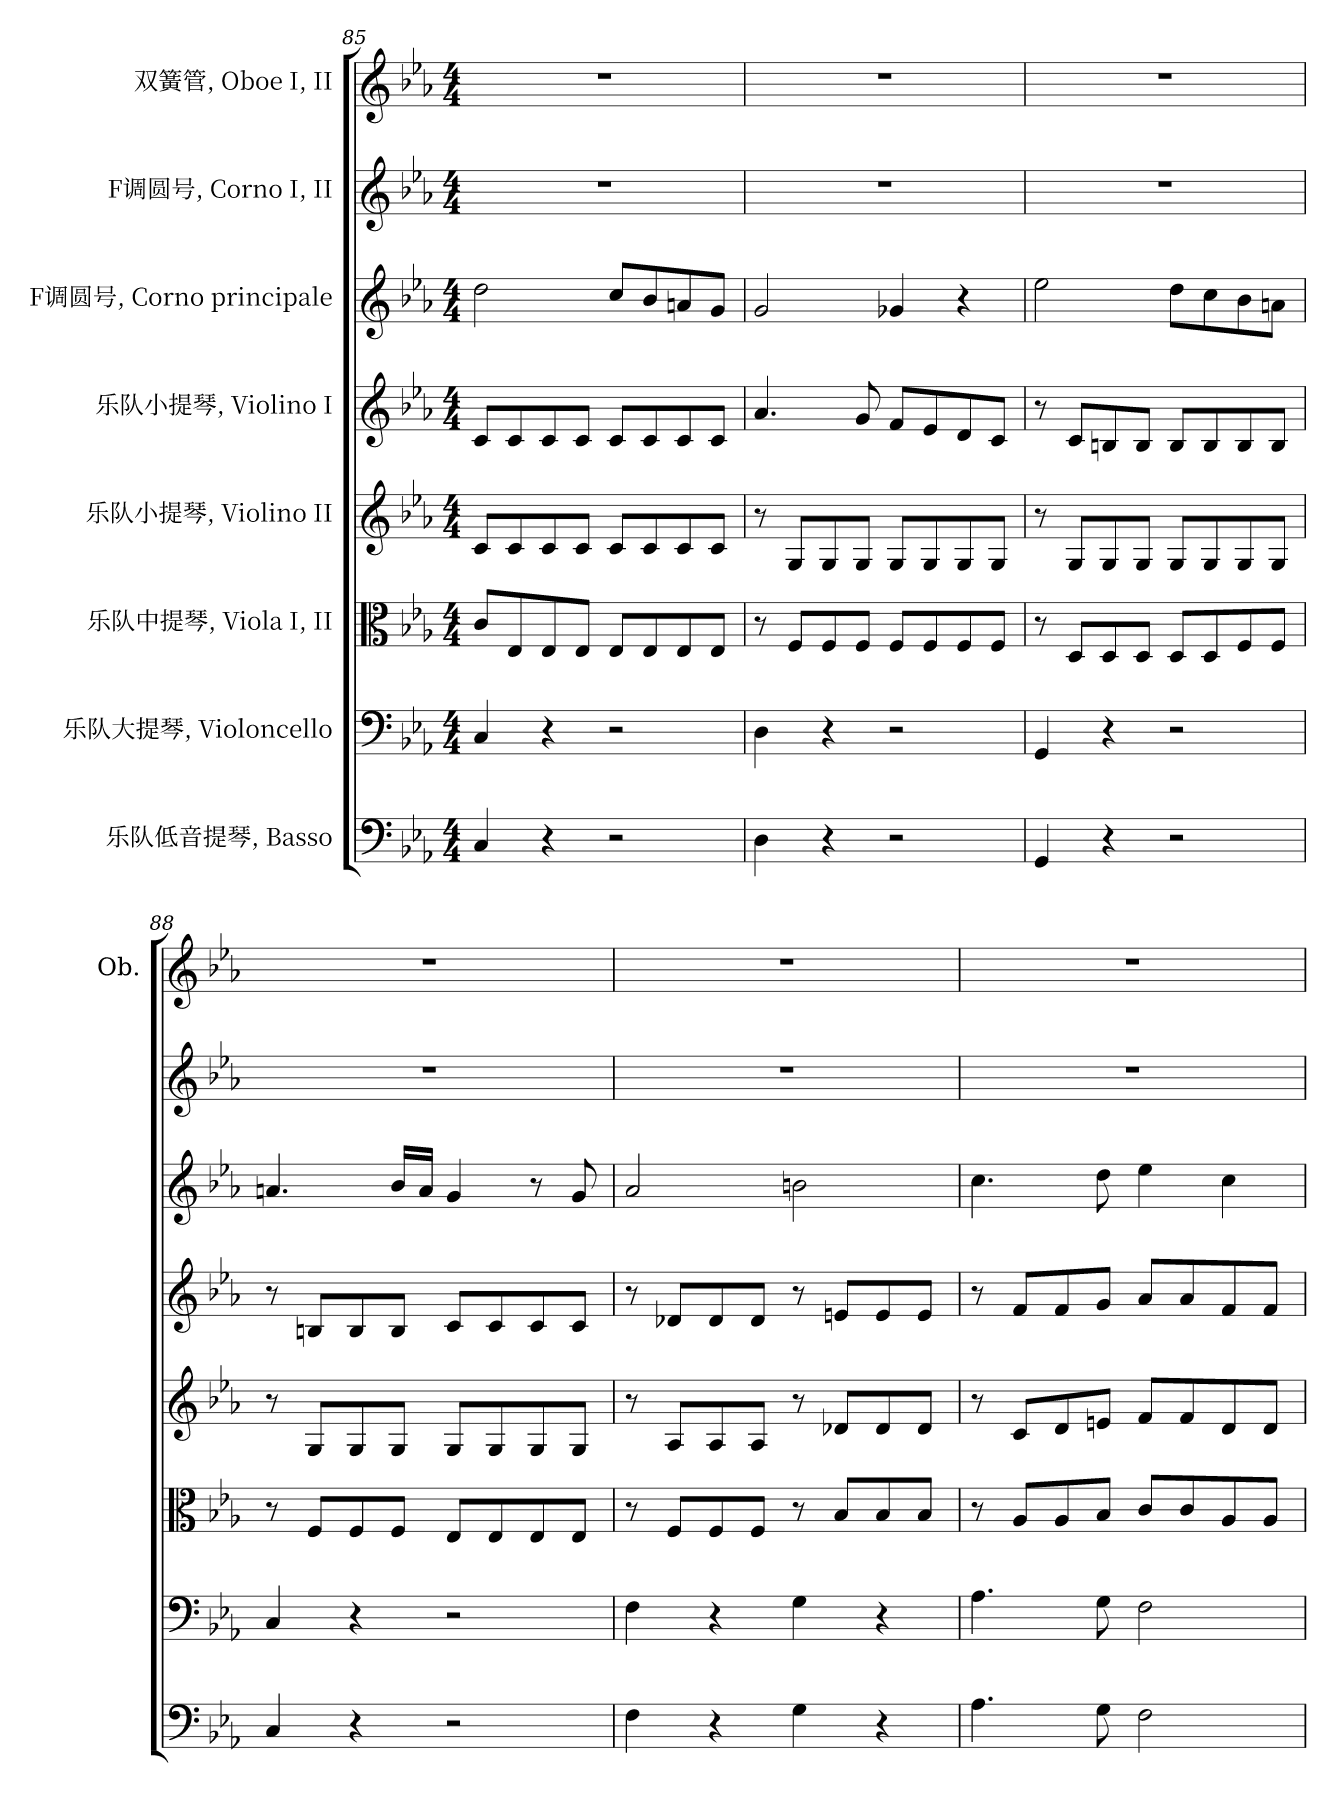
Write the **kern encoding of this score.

**kern	**kern	**kern	**kern	**kern	**kern	**kern	**kern
*part8	*part7	*part6	*part5	*part4	*part3	*part2	*part1
*staff8	*staff7	*staff6	*staff5	*staff4	*staff3	*staff2	*staff1
*I"乐队低音提琴, Basso	*I"乐队大提琴, Violoncello	*I"乐队中提琴, Viola I, II	*I"乐队小提琴, Violino II	*I"乐队小提琴, Violino I	*I"F调圆号, Corno principale	*I"F调圆号, Corno I, II	*I"双簧管, Oboe I, II
*	*	*	*	*	*	*	*I'Ob.
*clefF4	*clefF4	*clefC3	*clefG2	*clefG2	*clefG2	*clefG2	*clefG2
*ITrd7c12	*	*	*	*	*ITrd4c7	*ITrd4c7	*
*k[b-e-a-]	*k[b-e-a-]	*k[b-e-a-]	*k[b-e-a-]	*k[b-e-a-]	*k[b-e-a-d-]	*k[b-e-a-d-]	*k[b-e-a-]
*M4/4	*M4/4	*M4/4	*M4/4	*M4/4	*M4/4	*M4/4	*M4/4
=85	=85	=85	=85	=85	=85	=85	=85
4CC/	4C/	8c/L	8c/L	8c/L	2g\	1r	1r
.	.	8E-/	8c/	8c/	.	.	.
4r	4r	8E-/	8c/	8c/	.	.	.
.	.	8E-/J	8c/J	8c/J	.	.	.
2r	2r	8E-/L	8c/L	8c/L	8f/L	.	.
.	.	8E-/	8c/	8c/	8e-/	.	.
.	.	8E-/	8c/	8c/	8dn/	.	.
.	.	8E-/J	8c/J	8c/J	8c/J	.	.
=86	=86	=86	=86	=86	=86	=86	=86
4DD\	4D\	8r	8r	4.a-/	2c/	1r	1r
.	.	8F/L	8G/L	.	.	.	.
4r	4r	8F/	8G/	.	.	.	.
.	.	8F/J	8G/J	8g/	.	.	.
2r	2r	8F/L	8G/L	8f/L	4c-X/	.	.
.	.	8F/	8G/	8e-/	.	.	.
.	.	8F/	8G/	8d/	4r	.	.
.	.	8F/J	8G/J	8c/J	.	.	.
!!LO:PB:g=z
=87	=87	=87	=87	=87	=87	=87	=87
4GGG/	4GG/	8r	8r	8r	2a-\	1r	1r
.	.	8D/L	8G/L	8c/L	.	.	.
4r	4r	8D/	8G/	8Bn/	.	.	.
.	.	8D/J	8G/J	8B/J	.	.	.
2r	2r	8D/L	8G/L	8B/L	8g\L	.	.
.	.	8D/	8G/	8B/	8f\	.	.
.	.	8F/	8G/	8B/	8e-\	.	.
.	.	8F/J	8G/J	8B/J	8dn\J	.	.
=88	=88	=88	=88	=88	=88	=88	=88
4CC/	4C/	8r	8r	8r	4.dn/	1r	1r
.	.	8F/L	8G/L	8Bn/L	.	.	.
4r	4r	8F/	8G/	8B/	.	.	.
.	.	8F/J	8G/J	8B/J	16e-/LL	.	.
.	.	.	.	.	16d/JJ	.	.
2r	2r	8E-/L	8G/L	8c/L	4c/	.	.
.	.	8E-/	8G/	8c/	.	.	.
.	.	8E-/	8G/	8c/	8r	.	.
.	.	8E-/J	8G/J	8c/J	8c/	.	.
=89	=89	=89	=89	=89	=89	=89	=89
4FF\	4F\	8r	8r	8r	2d-/	1r	1r
.	.	8F/L	8A-/L	8d-X/L	.	.	.
4r	4r	8F/	8A-/	8d-/	.	.	.
.	.	8F/J	8A-/J	8d-/J	.	.	.
4GG\	4G\	8r	8r	8r	2en\	.	.
.	.	8B-/L	8d-X/L	8en/L	.	.	.
4r	4r	8B-/	8d-/	8e/	.	.	.
.	.	8B-/J	8d-/J	8e/J	.	.	.
!!LO:PB:g=z
=90	=90	=90	=90	=90	=90	=90	=90
4.AA-\	4.A-\	8r	8r	8r	4.f\	1r	1r
.	.	8A-/L	8c/L	8f/L	.	.	.
.	.	8A-/	8d/	8f/	.	.	.
8GG\	8G\	8B-/J	8en/J	8g/J	8g\	.	.
2FF\	2F\	8c/L	8f/L	8a-/L	4a-\	.	.
.	.	8c/	8f/	8a-/	.	.	.
.	.	8A-/	8d/	8f/	4f\	.	.
.	.	8A-/J	8d/J	8f/J	.	.	.
=	=	=	=	=	=	=	=
*-	*-	*-	*-	*-	*-	*-	*-
